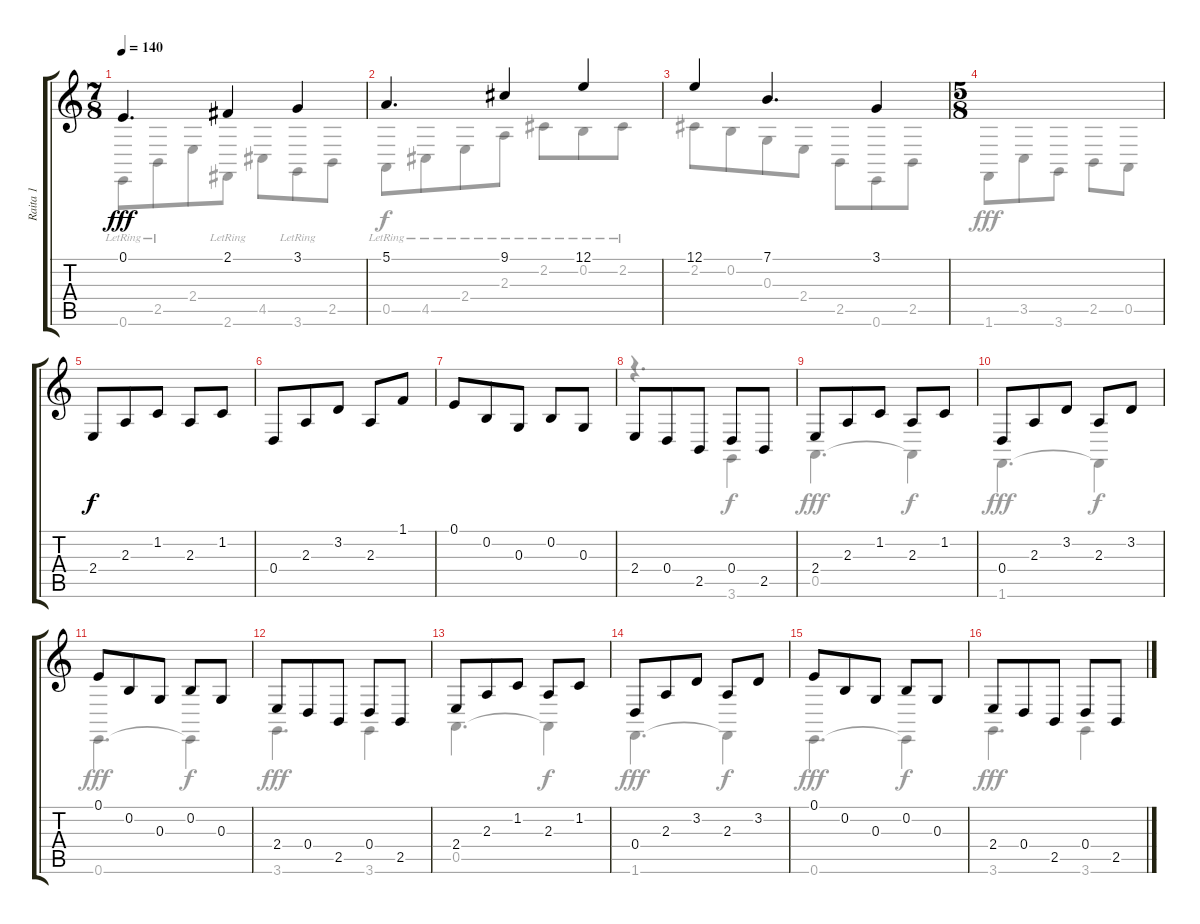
\track ("Raita 1" "Raita 1") {instrument acousticgrandpiano}
\staff {score tabs}
\tuning (E4 B3 G3 D3 A2 E2) {hide}
\voice
\ts (7 8)
\tempo 140
\clef g2
\ks c
0.1.4{d dy fff} 2.1.4 3.1.4 |
5.1.4{d} 9.1.4 12.1.4 |
12.1.4 7.1.4{d} 3.1.4 |
\ts (5 8)
|
2.4.8{dy f volume 14} 2.3.8 1.2.8 2.3.8 1.2.8 |
0.4.8 2.3.8 3.2.8 2.3.8 1.1.8 |
0.1.8 0.2.8 0.3.8 0.2.8 0.3.8 |
2.4.8 0.4.8 2.5.8 0.4.8 2.5.8 |
2.4.8 2.3.8 1.2.8 2.3.8 1.2.8 |
0.4.8 2.3.8 3.2.8 2.3.8 3.2.8 |
0.1.8 0.2.8 0.3.8 0.2.8 0.3.8 |
2.4.8 0.4.8 2.5.8 0.4.8 2.5.8 |
2.4.8 2.3.8 1.2.8 2.3.8 1.2.8 |
0.4.8 2.3.8 3.2.8 2.3.8 3.2.8 |
0.1.8 0.2.8 0.3.8 0.2.8 0.3.8 |
2.4.8 0.4.8 2.5.8 0.4.8 2.5.8
\voice
\clef g2
\ottava regular
\simile none
\ks c
0.6{lr}.8{dy fff} 2.5{lr}.8 2.4.8 2.6{lr}.8 4.5.8 3.6{lr}.8 2.5.8 |
0.5{lr}.8{dy f} 4.5{lr}.8 2.4{lr}.8 2.3{lr}.8 2.2{lr}.8 0.2{lr}.8 2.2{lr}.8 |
2.2.8 0.2.8 0.3.8 2.4.8 2.5.8 0.6.8 2.5.8 |
1.6.8{dy fff} 3.5.8 3.6.8 2.5.8 0.5.8 |
|
|
|
r.4{d} 3.6.4{dy f} |
0.5.4{d dy fff} 0.5{t}.4{dy f} |
1.6.4{d dy fff} 1.6{t}.4{dy f} |
0.6.4{d dy fff} 0.6{t}.4{dy f} |
3.6.4{d dy fff} 3.6.4 |
0.5.4{d} 0.5{t}.4{dy f} |
1.6.4{d dy fff} 1.6{t}.4{dy f} |
0.6.4{d dy fff} 0.6{t}.4{dy f} |
3.6.4{d dy fff} 3.6.4
